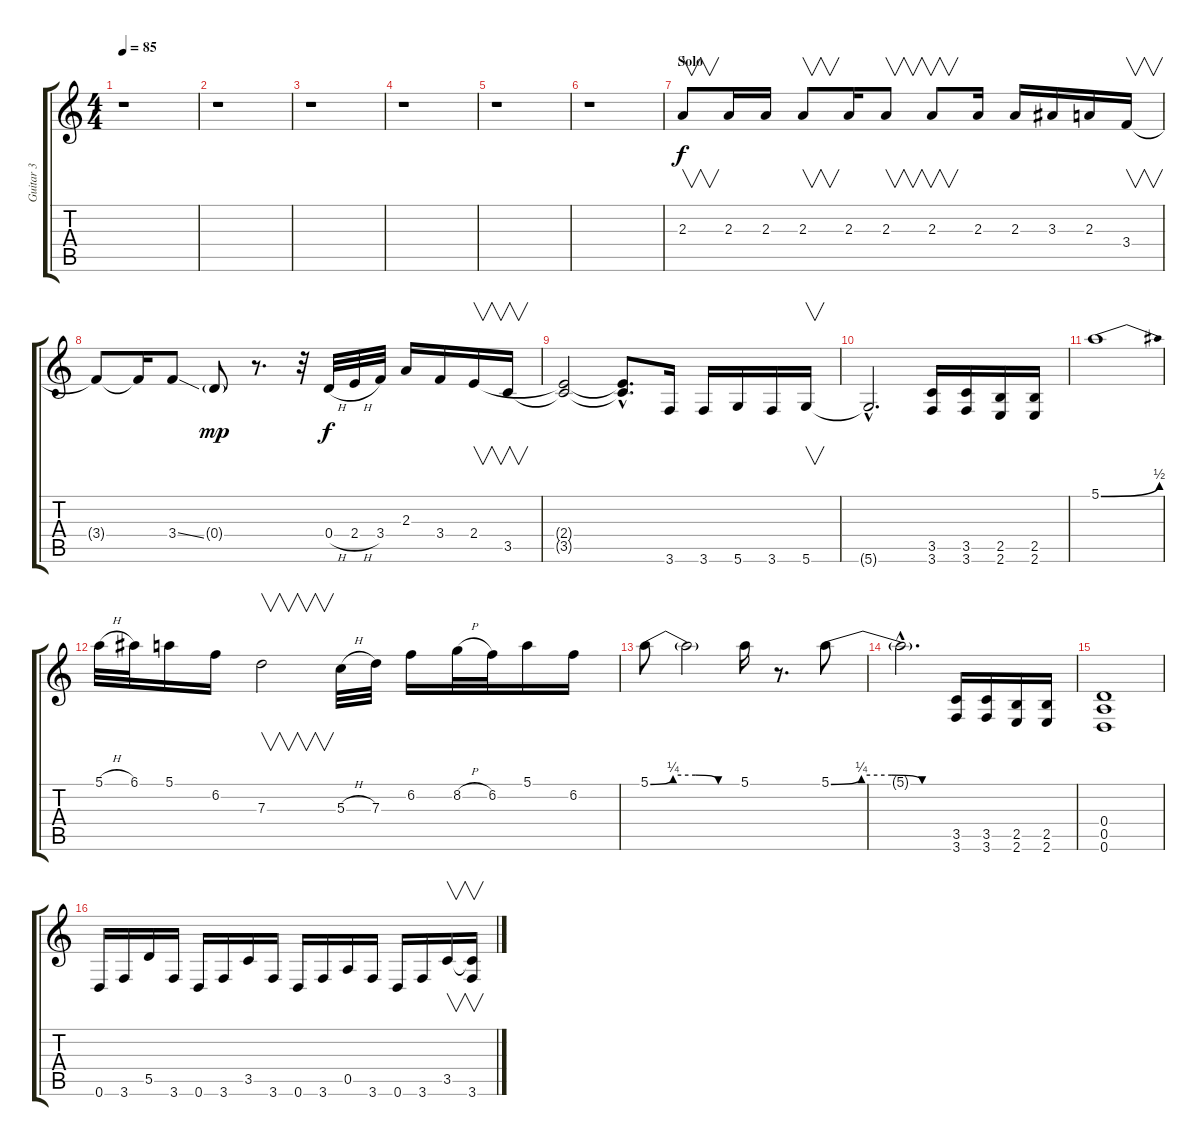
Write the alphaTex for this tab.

\track ("Guitar 3" "Guitar 3") {instrument distortionguitar}
\staff {score tabs}
\tuning (E4 B3 G3 D3 A2 D2) {hide}
\ts (4 4)
\tempo 85
\clef g2
\ks c
r.1{dy f} |
r.1 |
r.1 |
r.1 |
r.1 |
r.1 |
\section ("" "Solo")
2.3.8{v} 2.3.16 2.3.16 2.3.8{v} 2.3.16 2.3.8{v} 2.3.8{v} 2.3.16 2.3.16 3.3.16 2.3.16 3.4.16{v} |
3.4{t}.8 3.4{t}.16 3.4{ss}.8 0.4{g}.8{dy mp} r.8{d} r.32 0.4{h}.32{dy f} 2.4{h}.32 3.4.32 2.3.16 3.4.16 2.4.16{v} 3.5.16{v} |
(2.4{t} 3.5{t}).2 (2.4{hac t} 3.5{hac t}).8{d} 3.6.16 3.6.16 5.6.16 3.6.16 5.6.16{v} |
5.6{hac t}.2{d} (3.5 3.6).16 (3.5 3.6).16 (2.5 2.6).16 (2.5 2.6).16 |
5.1{be (bend 0 0 60 2)}.1 |
5.1{h}.32 6.1.32 5.1.16 6.2.16 7.3.2{v} 5.3{h}.32 7.3.32 6.2.16 8.2{h}.32 6.2.32 5.1.16 6.2.16 |
5.1{be (custom 0 0 15 1 30 1 45 0 60 0)}.8 5.1{t}.2 5.1.16 r.8{d} 5.1{be (custom 0 0 15 1 30 1 45 0 60 0)}.8 |
5.1{hac t}.2{d} (3.5 3.6).16 (3.5 3.6).16 (2.5 2.6).16 (2.5 2.6).16 |
(0.4 0.5 0.6).1 |
0.6.16 3.6.16 5.5.16 3.6.16 0.6.16 3.6.16 3.5.16 3.6.16 0.6.16 3.6.16 0.5.16 3.6.16 0.6.16 3.6.16 3.5.16{v} (3.5{t} 3.6).16{v}
